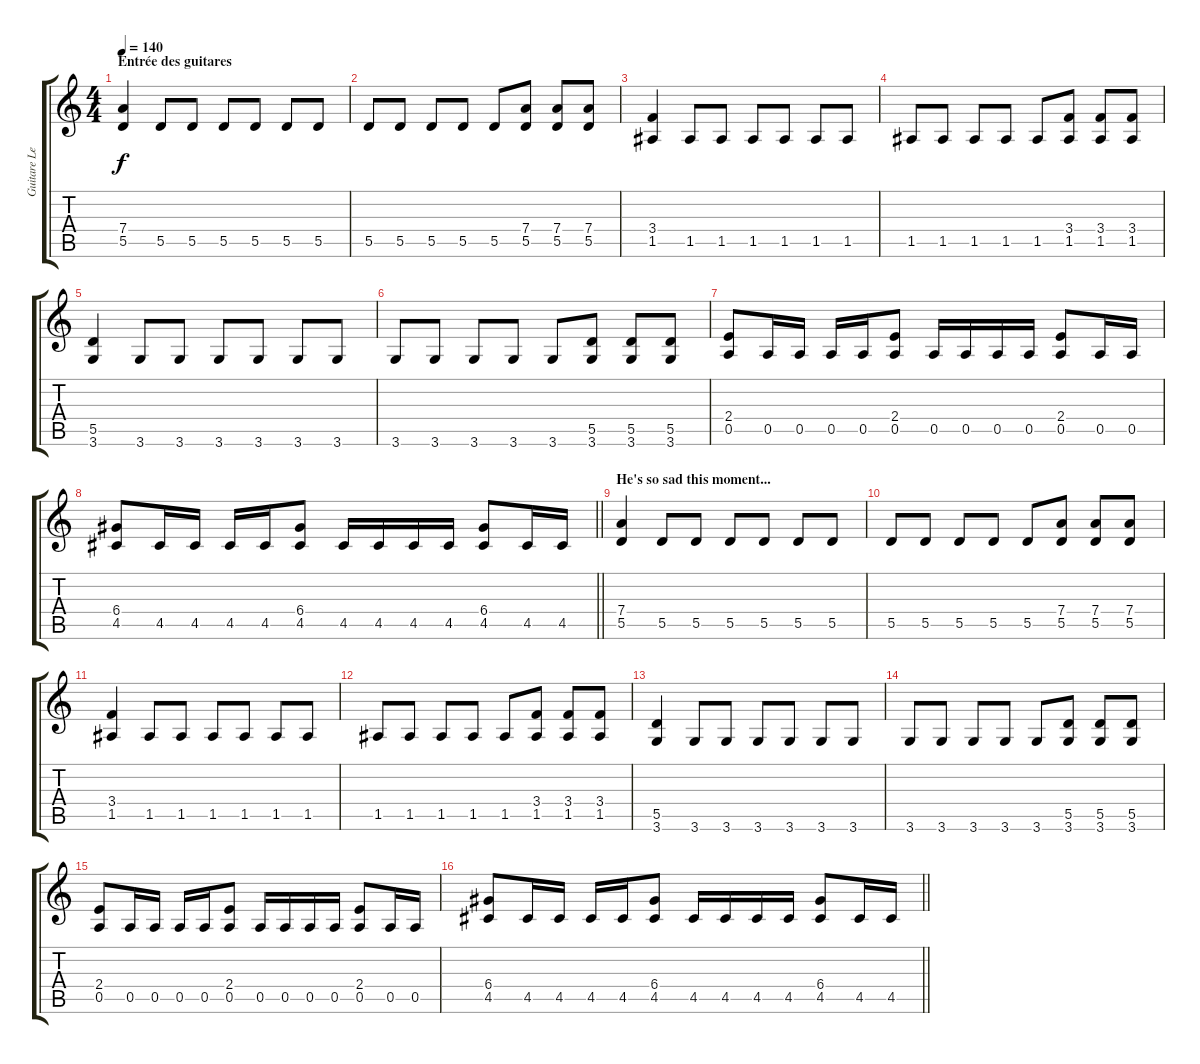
\track ("Guitare Lead" "Guitare Le") {instrument distortionguitar}
\staff {score tabs}
\tuning (E4 B3 G3 D3 A2 E2) {hide}
\ts (4 4)
\section ("" "Entrée des guitares")
\tempo 140
\clef g2
\ks c
(7.4 5.5).4{dy f} 5.5.8 5.5.8 5.5.8 5.5.8 5.5.8 5.5.8 |
5.5.8 5.5.8 5.5.8 5.5.8 5.5.8 (7.4 5.5).8 (7.4 5.5).8 (7.4 5.5).8 |
(3.4 1.5).4 1.5.8 1.5.8 1.5.8 1.5.8 1.5.8 1.5.8 |
1.5.8 1.5.8 1.5.8 1.5.8 1.5.8 (3.4 1.5).8 (3.4 1.5).8 (3.4 1.5).8 |
(5.5 3.6).4 3.6.8 3.6.8 3.6.8 3.6.8 3.6.8 3.6.8 |
3.6.8 3.6.8 3.6.8 3.6.8 3.6.8 (5.5 3.6).8 (5.5 3.6).8 (5.5 3.6).8 |
(2.4 0.5).8 0.5.16 0.5.16 0.5.16 0.5.16 (2.4 0.5).8 0.5.16 0.5.16 0.5.16 0.5.16 (2.4 0.5).8 0.5.16 0.5.16 |
\barLineRight lightlight
(6.4 4.5).8 4.5.16 4.5.16 4.5.16 4.5.16 (6.4 4.5).8 4.5.16 4.5.16 4.5.16 4.5.16 (6.4 4.5).8 4.5.16 4.5.16 |
\section ("" "He's so sad this moment...")
(7.4 5.5).4 5.5.8 5.5.8 5.5.8 5.5.8 5.5.8 5.5.8 |
5.5.8 5.5.8 5.5.8 5.5.8 5.5.8 (7.4 5.5).8 (7.4 5.5).8 (7.4 5.5).8 |
(3.4 1.5).4 1.5.8 1.5.8 1.5.8 1.5.8 1.5.8 1.5.8 |
1.5.8 1.5.8 1.5.8 1.5.8 1.5.8 (3.4 1.5).8 (3.4 1.5).8 (3.4 1.5).8 |
(5.5 3.6).4 3.6.8 3.6.8 3.6.8 3.6.8 3.6.8 3.6.8 |
3.6.8 3.6.8 3.6.8 3.6.8 3.6.8 (5.5 3.6).8 (5.5 3.6).8 (5.5 3.6).8 |
(2.4 0.5).8 0.5.16 0.5.16 0.5.16 0.5.16 (2.4 0.5).8 0.5.16 0.5.16 0.5.16 0.5.16 (2.4 0.5).8 0.5.16 0.5.16 |
\barLineRight lightlight
(6.4 4.5).8 4.5.16 4.5.16 4.5.16 4.5.16 (6.4 4.5).8 4.5.16 4.5.16 4.5.16 4.5.16 (6.4 4.5).8 4.5.16 4.5.16
